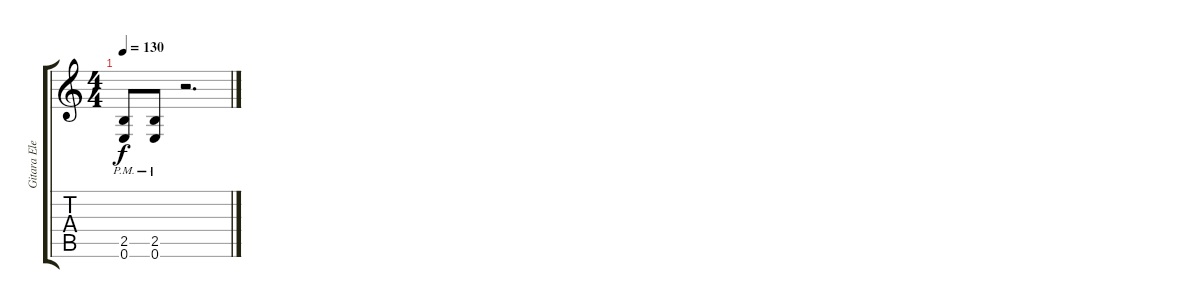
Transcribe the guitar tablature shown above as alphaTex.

\track ("Gitara Elektryczna 2" "Gitara Ele") {instrument distortionguitar}
\staff {score tabs}
\tuning (E4 B3 G3 D3 A2 E2) {hide}
\ts (4 4)
\tempo 130
\clef g2
\ks c
(2.5{pm} 0.6{pm}).8{dy f} (2.5{pm} 0.6{pm}).8 r.2{d}
